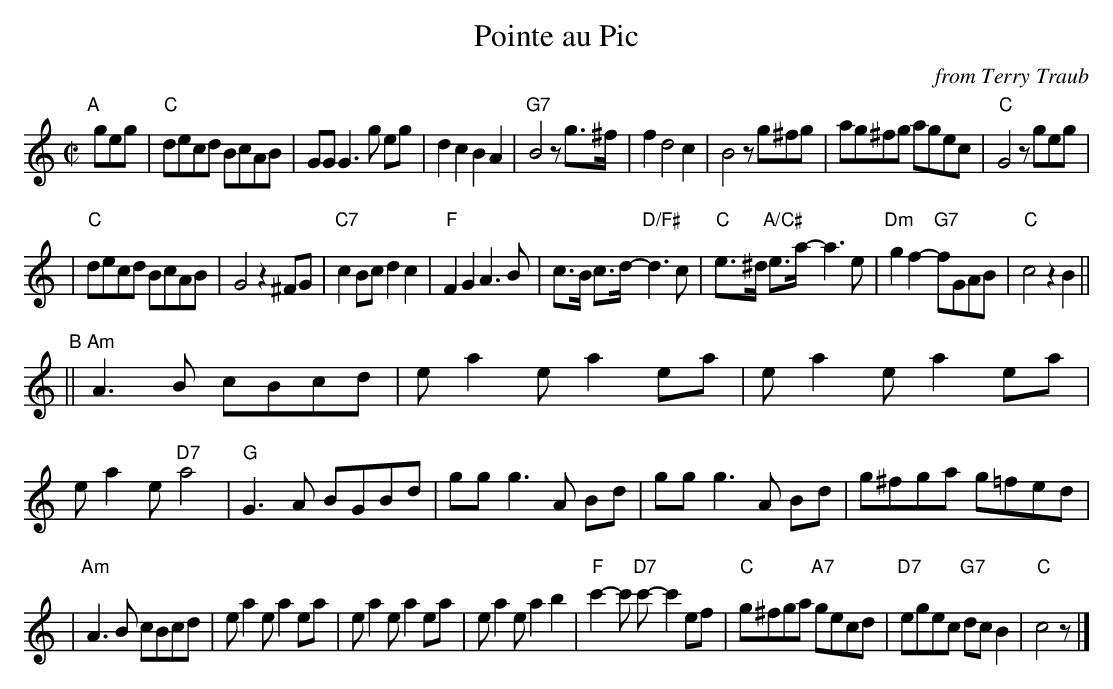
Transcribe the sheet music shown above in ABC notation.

X:1
T: Pointe au Pic
O: from Terry Traub
M: C|
L: 1/8
K: C
"A"[|]\
geg \
| "C"decd BcAB | GG G3 g eg  | d2c2  B2A2 | "G7"B4 zg>^f \
|    f2 d4 c2  | B4 zg^fg | ag^fg agec |  "C"G4 zgeg |
| "C"decd BcAB | G4 z2^FG | "C7"c2 Bc d2 c2  | "F"F2 G2 A3 B \
|    c>B c>d- "D/F#"d3 c | "C"e>^d "A/C#"e>a- a3 e | "Dm"g2f2- "G7"fGAB | "C"c4 z2B2 ||
"B"\
|| "Am"A3B cBcd | ea2e a2ea | ea2e a2ea | ea2e "D7"a4 \
|   "G"G3A BGBd | gg g3 A Bd | gg g3 A Bd | g^fga g=fed |
|  "Am"A3B     cBcd   |    ea2e      a2ea |     ea2e     a2ea | ea2e a2b2 \
|   "F"c'2-c' "D7"c'-c'2 ef | "C"g^fga "A7"gecd | "D7"egec "G7"dc B2 | "C"c4 z |]
